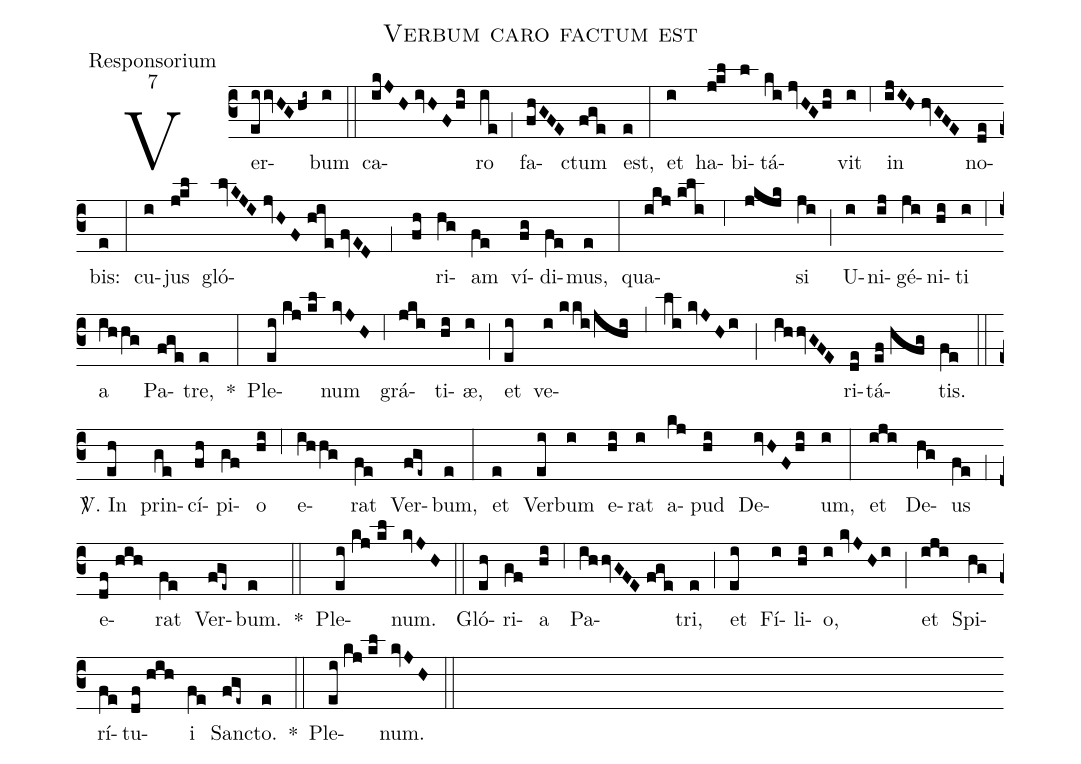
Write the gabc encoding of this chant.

name:Verbum caro factum est;
office-part:Responsorium;
mode:7;
%%
(c3) Ver(eiivHGhi~)bum(i) (::)
ca(ikJH//ivHF/hi)ro(ie) (,1) fa(fhGFE)ctum(fge) est,(e) (:)
et(i) ha(j!kl)bi(l)tá(ki//jvHGhi)vit(i) (,6) in(ijIH//hvGFE) no(de)bis:(e) (:)
cu(i)jus(j!kl) gló(lvKJI//jvHF//hie//fvED;1fh)ri(hg)am(fe) ví(fg)di(fe)mus,(e) (:)
qua(ikj//kli;6jkjk)si(ji) (;) U(i)ni(ij)gé(ji)ni(hi)ti(i) (,6) a(ihhg) Pa(fge)tre,(e) *(:) Ple(ei//kj//kl)num(kvJH) (,6) grá(jki)ti(hi)æ,(i) (;) et(ei) ve(i//kki/jhi;5li//kvJHi;ihhvGFE)ri(de)tá(ef//hfg)tis.(fe) (::)

<sp>V/</sp>. In(eh) prin(ge)cí(fh)pi(gf)o(hi) (,6) e(ihhg)rat(fe) Ver(fge~)bum,(e) (:)
et(e) Ver(ei)bum(i) e(hi)rat(i) a(kj)pud(hi) De(ivHF/hi)um,(i) (:)
et(iji) De(hg)us(fe) (,1) e(df//hih)rat(fe) Ver(fge~)bum.(e) *(::) Ple(ei//kj//kl)num.(kvJH) (::)

Gló(eh)ri(gf)a(hi) (,6) Pa(ihhvGFE//fge)tri,(e) (;) et(ei) Fí(i)li(hi)o,(i//kvJHi) (;) et(iji) Spi(hg)rí(fe)tu(df//hih)i(fe) San(fge~)cto.(e) *(::) Ple(ei//kj//kl)num.(kvJH) (::)
